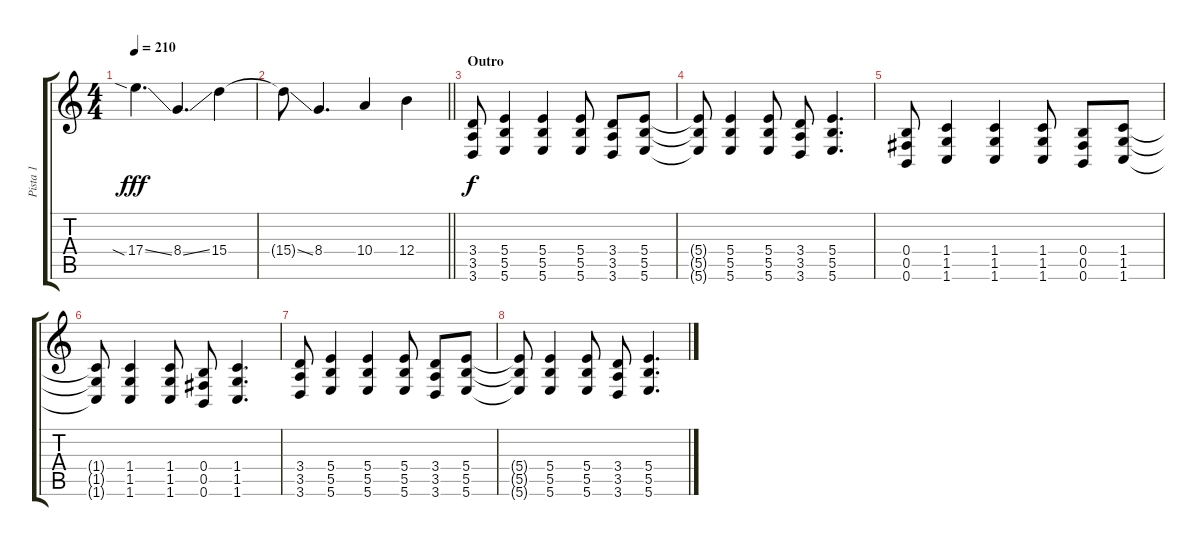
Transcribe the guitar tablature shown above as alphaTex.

\track ("Pista 1" "Pista 1") {instrument overdrivenguitar}
\staff {score tabs}
\tuning (Db4 Ab4 E3 B2 Gb2 B1) {hide}
\ts (4 4)
\tempo 210
\clef g2
\ks c
17.4{sia ss}.4{d dy fff} 8.4{ss}.4{d} 15.4.4 |
\barLineRight lightlight
15.4{ss t}.8 8.4.4{d} 10.4.4 12.4.4 |
\section ("" "Outro")
(3.4 3.5 3.6).8{dy f} (5.4 5.5 5.6).4 (5.4 5.5 5.6).4 (5.4 5.5 5.6).8 (3.4 3.5 3.6).8 (5.4 5.5 5.6).8 |
(5.4{t} 5.5{t} 5.6{t}).8 (5.4 5.5 5.6).4 (5.4 5.5 5.6).8 (3.4 3.5 3.6).8 (5.4 5.5 5.6).4{d} |
(0.4 0.5 0.6).8 (1.4 1.5 1.6).4 (1.4 1.5 1.6).4 (1.4 1.5 1.6).8 (0.4 0.5 0.6).8 (1.4 1.5 1.6).8 |
(1.4{t} 1.5{t} 1.6{t}).8 (1.4 1.5 1.6).4 (1.4 1.5 1.6).8 (0.4 0.5 0.6).8 (1.4 1.5 1.6).4{d} |
(3.4 3.5 3.6).8 (5.4 5.5 5.6).4 (5.4 5.5 5.6).4 (5.4 5.5 5.6).8 (3.4 3.5 3.6).8 (5.4 5.5 5.6).8 |
(5.4{t} 5.5{t} 5.6{t}).8 (5.4 5.5 5.6).4 (5.4 5.5 5.6).8 (3.4 3.5 3.6).8 (5.4 5.5 5.6).4{d}
